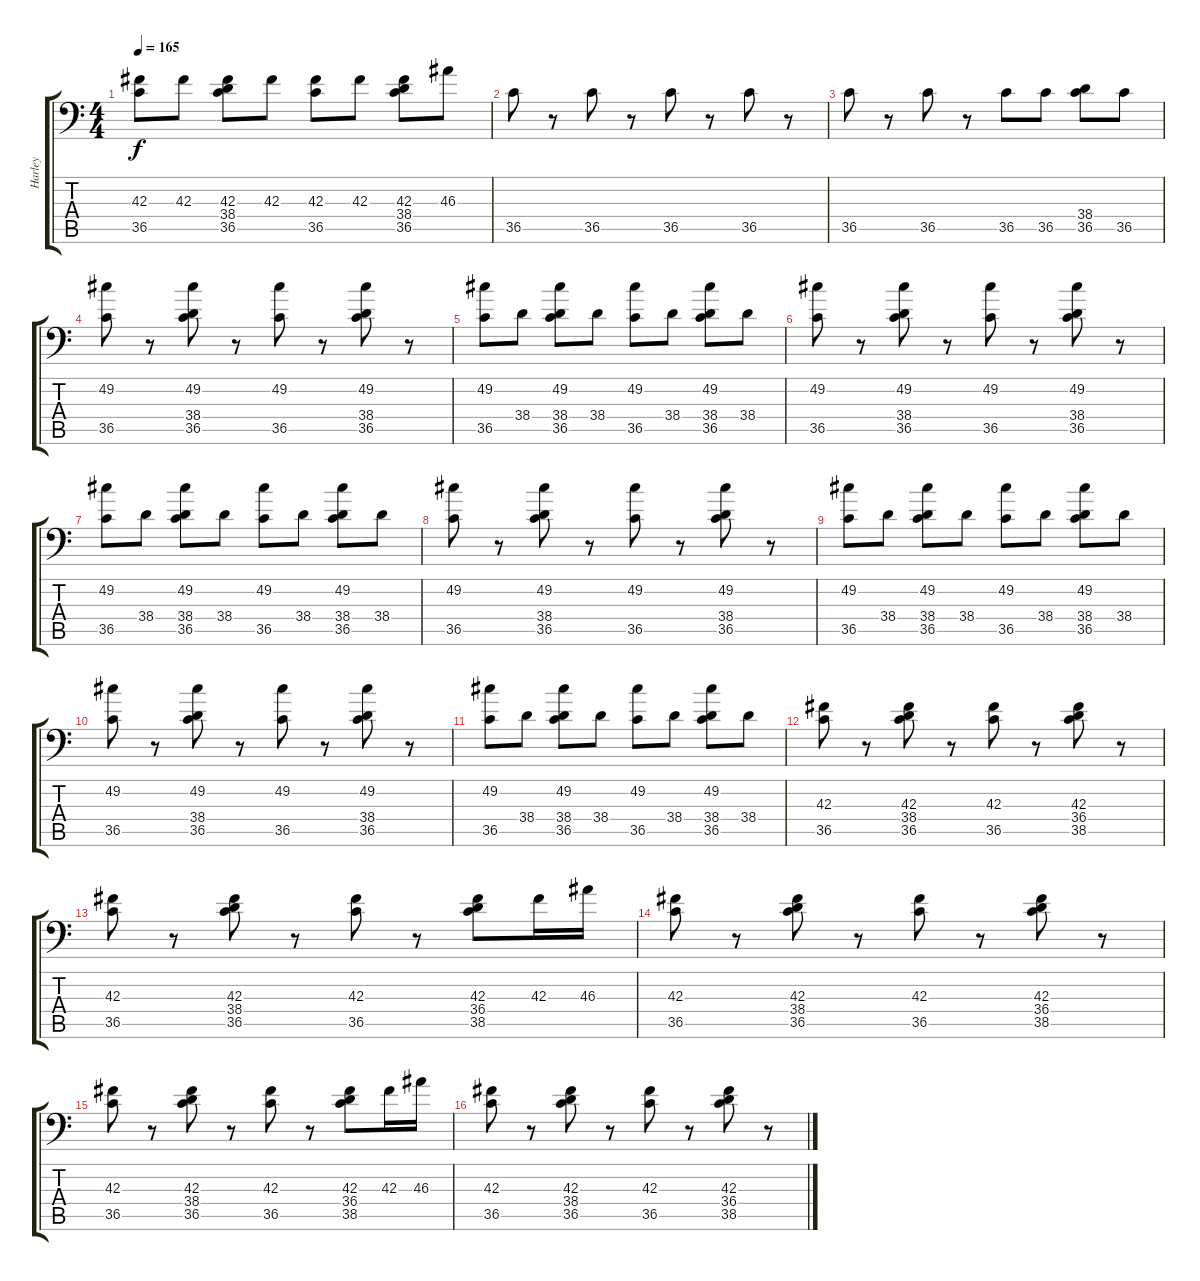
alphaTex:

\track ("Harley" "Harley") {instrument acousticgrandpiano}
\staff {score tabs}
\tuning (C-1 C-1 C-1 C-1 C-1 C-1) {hide}
\ts (4 4)
\tempo 165
\clef f4
\ks c
(42.3 36.5).8{dy f} 42.3.8 (42.3 38.4 36.5).8 42.3.8 (42.3 36.5).8 42.3.8 (42.3 38.4 36.5).8 46.3.8 |
36.5.8 r.8 36.5.8 r.8 36.5.8 r.8 36.5.8 r.8 |
36.5.8 r.8 36.5.8 r.8 36.5.8 36.5.8 (38.4 36.5).8 36.5.8 |
(49.2 36.5).8 r.8 (49.2 38.4 36.5).8 r.8 (49.2 36.5).8 r.8 (49.2 38.4 36.5).8 r.8 |
(49.2 36.5).8 38.4.8 (49.2 38.4 36.5).8 38.4.8 (49.2 36.5).8 38.4.8 (49.2 38.4 36.5).8 38.4.8 |
(49.2 36.5).8 r.8 (49.2 38.4 36.5).8 r.8 (49.2 36.5).8 r.8 (49.2 38.4 36.5).8 r.8 |
(49.2 36.5).8 38.4.8 (49.2 38.4 36.5).8 38.4.8 (49.2 36.5).8 38.4.8 (49.2 38.4 36.5).8 38.4.8 |
(49.2 36.5).8 r.8 (49.2 38.4 36.5).8 r.8 (49.2 36.5).8 r.8 (49.2 38.4 36.5).8 r.8 |
(49.2 36.5).8 38.4.8 (49.2 38.4 36.5).8 38.4.8 (49.2 36.5).8 38.4.8 (49.2 38.4 36.5).8 38.4.8 |
(49.2 36.5).8 r.8 (49.2 38.4 36.5).8 r.8 (49.2 36.5).8 r.8 (49.2 38.4 36.5).8 r.8 |
(49.2 36.5).8 38.4.8 (49.2 38.4 36.5).8 38.4.8 (49.2 36.5).8 38.4.8 (49.2 38.4 36.5).8 38.4.8 |
(42.3 36.5).8 r.8 (42.3 38.4 36.5).8 r.8 (42.3 36.5).8 r.8 (42.3 36.4 38.5).8 r.8 |
(42.3 36.5).8 r.8 (42.3 38.4 36.5).8 r.8 (42.3 36.5).8 r.8 (42.3 36.4 38.5).8 42.3.16 46.3.16 |
(42.3 36.5).8 r.8 (42.3 38.4 36.5).8 r.8 (42.3 36.5).8 r.8 (42.3 36.4 38.5).8 r.8 |
(42.3 36.5).8 r.8 (42.3 38.4 36.5).8 r.8 (42.3 36.5).8 r.8 (42.3 36.4 38.5).8 42.3.16 46.3.16 |
(42.3 36.5).8 r.8 (42.3 38.4 36.5).8 r.8 (42.3 36.5).8 r.8 (42.3 36.4 38.5).8 r.8
